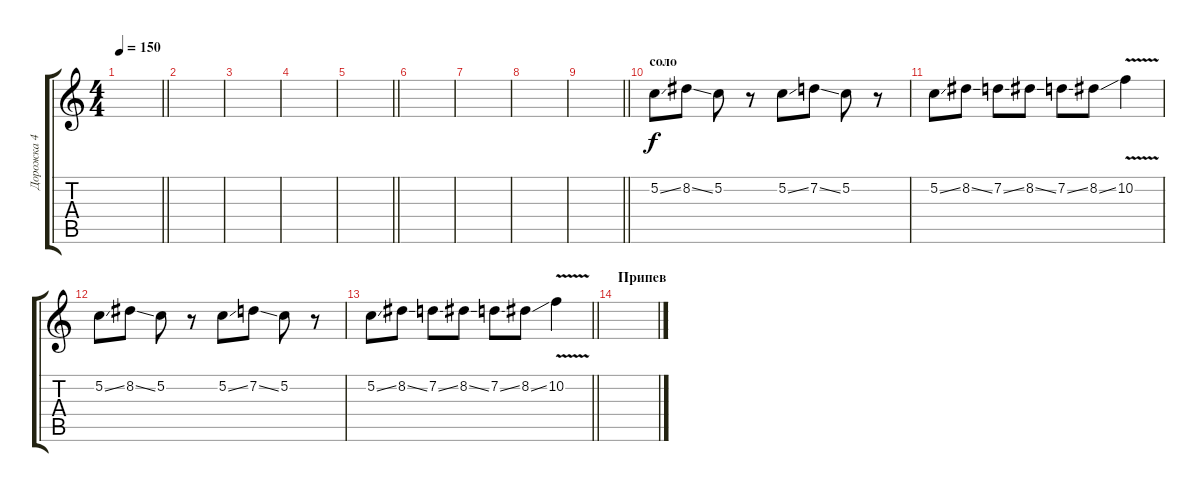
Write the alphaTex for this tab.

\track ("Дорожка 4" "Дорожка 4") {instrument overdrivenguitar}
\staff {score tabs}
\tuning (C4 G3 Eb3 Bb2 F2 C2) {hide}
\ts (4 4)
\tempo 150
\clef g2
\barLineRight lightlight
\ks c
|
|
|
|
\barLineRight lightlight
|
|
|
|
\barLineRight lightlight
|
\section ("" "соло")
5.2{ss}.8 8.2{ss}.8 5.2.8 r.8 5.2{ss}.8 7.2{ss}.8 5.2.8 r.8 |
5.2{ss}.8 8.2{ss}.8 7.2{ss}.8 8.2{ss}.8 7.2{ss}.8 8.2{ss}.8 10.2{v}.4 |
5.2{ss}.8 8.2{ss}.8 5.2.8 r.8 5.2{ss}.8 7.2{ss}.8 5.2.8 r.8 |
\barLineRight lightlight
5.2{ss}.8 8.2{ss}.8 7.2{ss}.8 8.2{ss}.8 7.2{ss}.8 8.2{ss}.8 10.2{v}.4 |
\section ("" "Припев")
